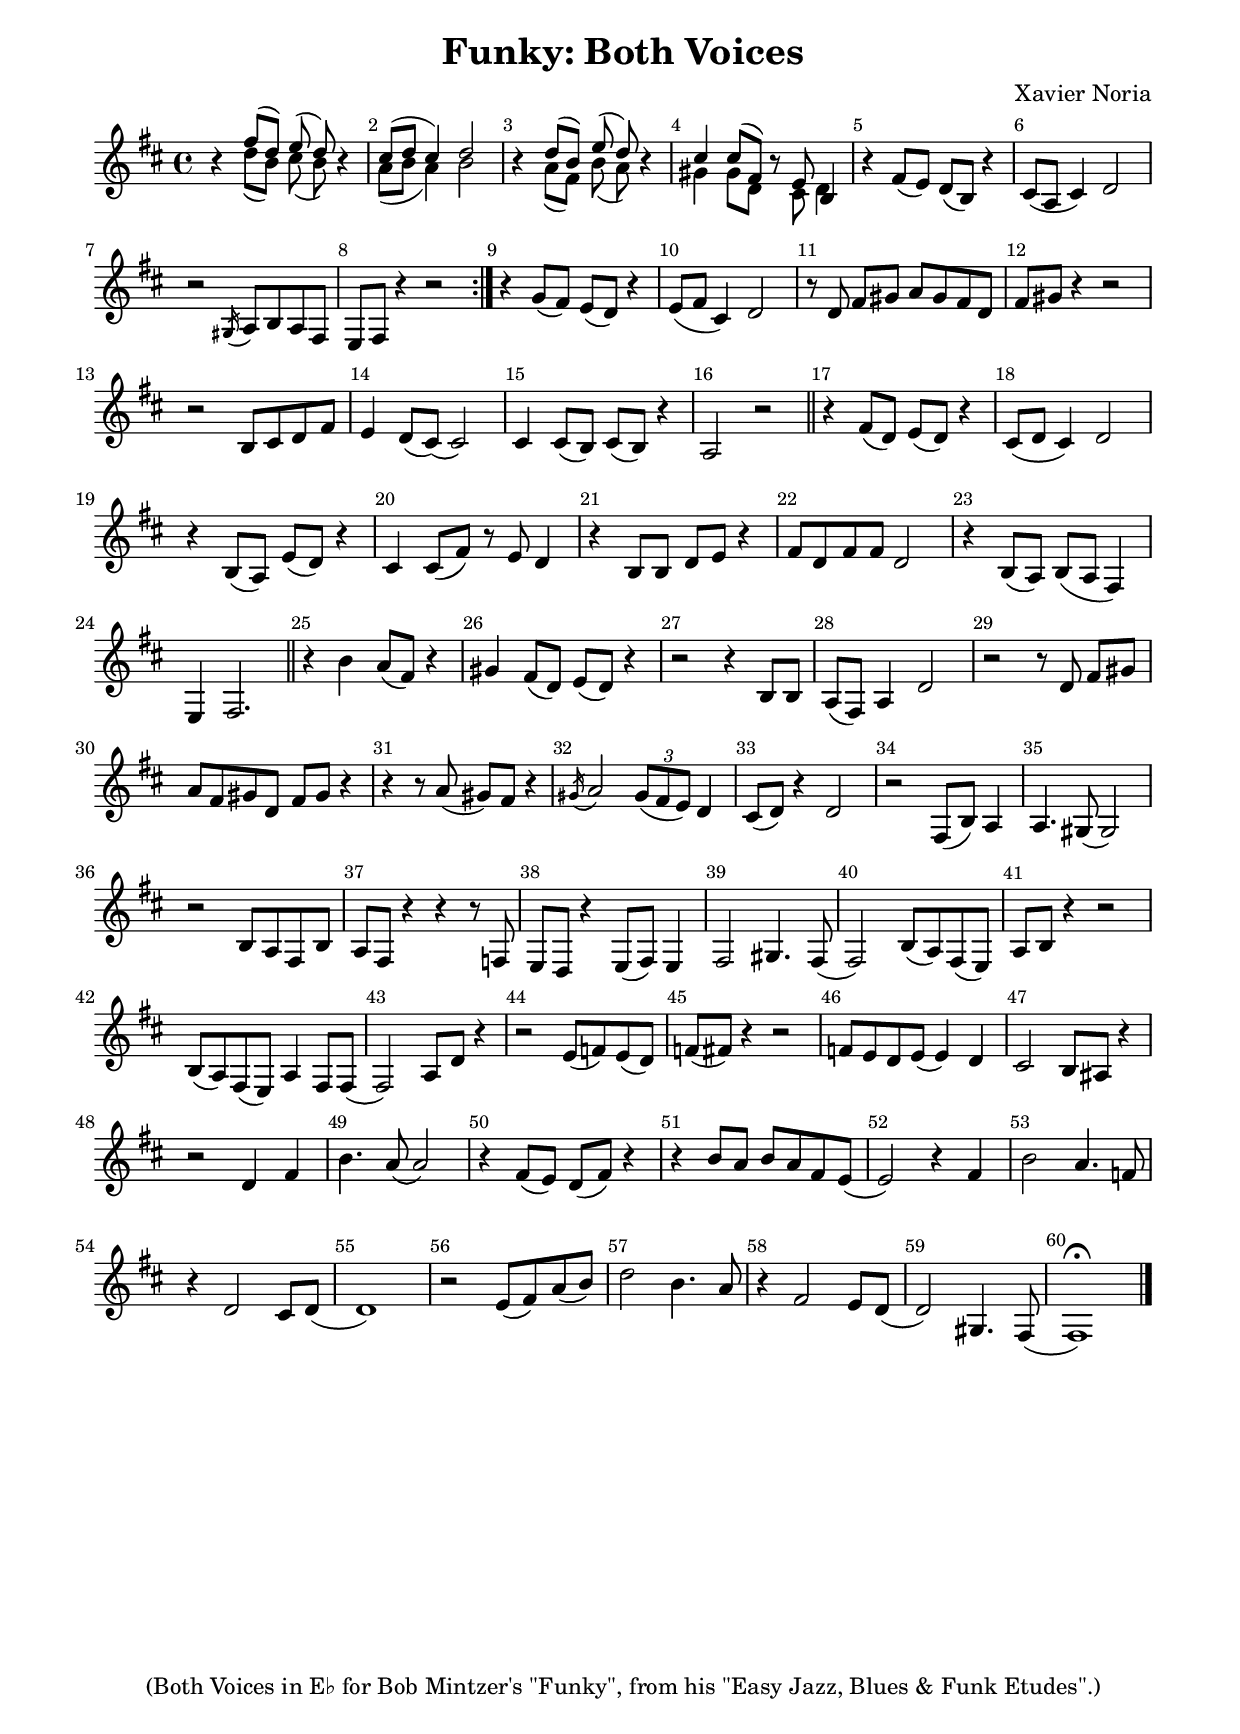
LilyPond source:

\version "2.16.1"

\include "../shared/common.ly"

\header {
  title    = "Funky: Both Voices"
  composer = "Xavier Noria"
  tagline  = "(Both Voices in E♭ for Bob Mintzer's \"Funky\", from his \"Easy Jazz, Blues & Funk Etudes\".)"
}

melody = \relative c'' {
  \clef treble
  \key d \major
  \time 4/4
  
  \repeat volta 2 {
    % 1
    r4 << fs8( \\ d8( >> << d8) \\ b8) >> << e8( \\ cs8( >> << d8) \\ b8) >> r4 |

    % 2
    << cs8( \\ a8( >> << d8 \\ b >> << cs4) \\ a) >> << d2 \\ b >> |

    % 3
    r4 << d8( \\ a8( >> << b8) \\ fs8) >> << e'8( \\ b8( >> << d8) \\ a) >> r4 |

    % 4
    << cs4 \\ gs4 >> << cs8( \\ gs8 >> << fs8) \\ d8 >> r8 << e8 \\ cs8 >> << b4 \\ d4>> |

    % 5
    r4 fs8( e8) d8( b8) r4 |

    % 6
    cs8( a8 cs4) d2 |

    % 7
    r2 \acciaccatura gs,16 a8 b8 a8 fs8 |

    % 8
    e8 fs8 r4 r2 |
  }

  % ---------------------------------------------------------------------------

  % 9
  r4 g'8( fs8) e8( d8) r4 |

  % 10
  e8( fs8 cs4) d2 |

  % 11
  r8 d8 fs8[ gs8] a8 gs8 fs8 d8 |

  % 12
  fs8 gs8 r4 r2 |

  % 13
  r2 b,8 cs8 d8 fs8 |

  % 14
  e4 d8( cs8)( cs2)

  % 15
  cs4 cs8( b8) cs8( b8) r4 |

  % 16
  a2 r2 \bar "||"

  % ---------------------------------------------------------------------------

  % 17
  r4 fs'8( d8) e8( d8) r4 |

  % 18
  cs8( d8 cs4) d2 |

  % 19
  r4 b8( a8) e'8( d8) r4 |

  % 20
  cs4 cs8( fs8) r8 e8 d4 |

  % 21
  r4 b8 b8 d8 e8 r4 |

  % 22
  fs8 d8 fs8 fs8 d2 |

  % 23
  r4 b8( a8) b8( a8 fs4) |

  % 24
  e4 fs2. \bar "||"

  % ---------------------------------------------------------------------------

  % 25
  r4 b'4 a8( fs8) r4 |

  % 26
  gs4 fs8( d8) e8( d8) r4 |

  % 27
  r2 r4 b8 b8 |

  % 28
  a8( fs8) a4 d2 |

  % 29
  r2 r8 d8 fs8[ gs8] |

  % 30
  a8 fs8 gs8 d8 fs8 gs8 r4 |

  % 31
  r4 r8 a8( gs8) fs8 r4 |

  % 32
  \acciaccatura gs16 a2 \times 2/3 { gs8( fs8 e8) } d4 |

  % 33
  cs8( d8) r4 d2 |

  % 34
  r2 fs,8( b8) a4

  % 35
  a4. gs8( gs2) |

  % 36
  r2 b8 a8 fs8 b8 |

  % 37
  a8 fs8 r4 r4 r8 f8 |

  % 38
  e8 d8 r4 e8( fs8) e4 |

  % 39
  fs2 gs4. fs8( |

  % 40
  fs2) b8( a8) fs8( e8) |

  % 41
  a8 b8 r4 r2 |

  % 42
  b8( a8) fs8( e8) a4 fs8 fs8( |

  % 43
  fs2) a8 d8 r4 |

  % 44
  r2 e8( f8) e8( d8) |

  % 45
  f8( fs8) r4 r2 |

  % 46
  f8 e8 d8 e8( e4) d4 |

  % 47
  cs2 b8 as8 r4 |

  % 48
  r2 d4 fs4 |

  % 49
  b4. a8( a2) |

  % 50
  r4 fs8( e8) d8( fs8) r4 |

  % 51
  r4 b8 a8 b8 a8 fs8 e8( |

  % 52
  e2) r4 fs4 |

  % 53
  b2 a4. f8 |

  % 54
  r4 d2 cs8 d8( |

  % 55
  d1)

  % 56
  r2 e8( fs8) a8( b8) |

  % 57
  d2 b4. a8 |

  % 58
  r4 fs2 e8 d8(

  % 59
  d2) gs,4. fs8(

  % 60
  fs1)\fermata \bar "|."
}

\score {
  { \melody }
}
